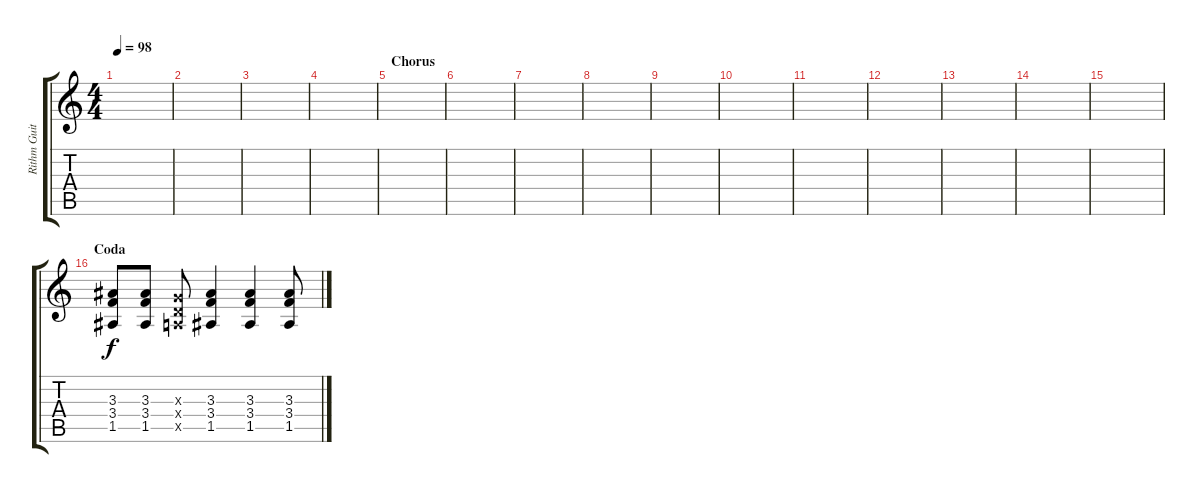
\track ("Rithm Guitar (Dist.)" "Rithm Guit") {instrument distortionguitar}
\staff {score tabs}
\tuning (E4 B3 G3 D3 A2 E2) {hide}
\ts (4 4)
\tempo 98
\clef g2
\ks c
|
|
|
|
\section ("" "Chorus")
|
|
|
|
|
|
|
|
|
|
|
\section ("" "Coda")
(3.3 3.4 1.5).8 (3.3 3.4 1.5).8 (0.3{x} 0.4{x} 0.5{x}).8 (3.3 3.4 1.5).4 (3.3 3.4 1.5).4 (3.3 3.4 1.5).8
